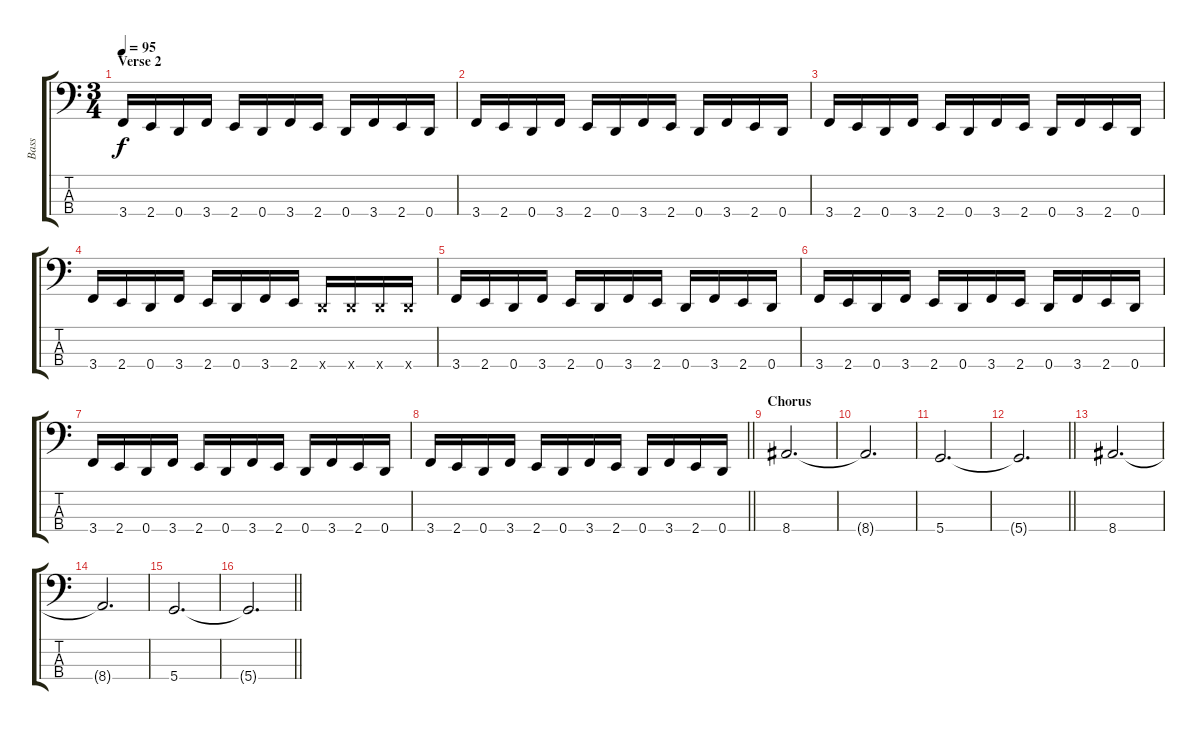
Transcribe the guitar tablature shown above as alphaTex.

\track ("Bass" "Bass") {instrument electricbassfinger}
\staff {score tabs}
\tuning (G2 D2 A1 D1) {hide}
\ts (3 4)
\section ("" "Verse 2")
\tempo 95
\clef f4
\ks c
3.4.16{dy f} 2.4.16 0.4.16 3.4.16 2.4.16 0.4.16 3.4.16 2.4.16 0.4.16 3.4.16 2.4.16 0.4.16 |
3.4.16 2.4.16 0.4.16 3.4.16 2.4.16 0.4.16 3.4.16 2.4.16 0.4.16 3.4.16 2.4.16 0.4.16 |
3.4.16 2.4.16 0.4.16 3.4.16 2.4.16 0.4.16 3.4.16 2.4.16 0.4.16 3.4.16 2.4.16 0.4.16 |
3.4.16 2.4.16 0.4.16 3.4.16 2.4.16 0.4.16 3.4.16 2.4.16 0.4{x}.16 0.4{x}.16 0.4{x}.16 0.4{x}.16 |
3.4.16 2.4.16 0.4.16 3.4.16 2.4.16 0.4.16 3.4.16 2.4.16 0.4.16 3.4.16 2.4.16 0.4.16 |
3.4.16 2.4.16 0.4.16 3.4.16 2.4.16 0.4.16 3.4.16 2.4.16 0.4.16 3.4.16 2.4.16 0.4.16 |
3.4.16 2.4.16 0.4.16 3.4.16 2.4.16 0.4.16 3.4.16 2.4.16 0.4.16 3.4.16 2.4.16 0.4.16 |
\barLineRight lightlight
3.4.16 2.4.16 0.4.16 3.4.16 2.4.16 0.4.16 3.4.16 2.4.16 0.4.16 3.4.16 2.4.16 0.4.16 |
\section ("" "Chorus")
8.4.2{d} |
8.4{t}.2{d} |
5.4.2{d} |
\barLineRight lightlight
5.4{t}.2{d} |
8.4.2{d} |
8.4{t}.2{d} |
5.4.2{d} |
\barLineRight lightlight
5.4{t}.2{d}
